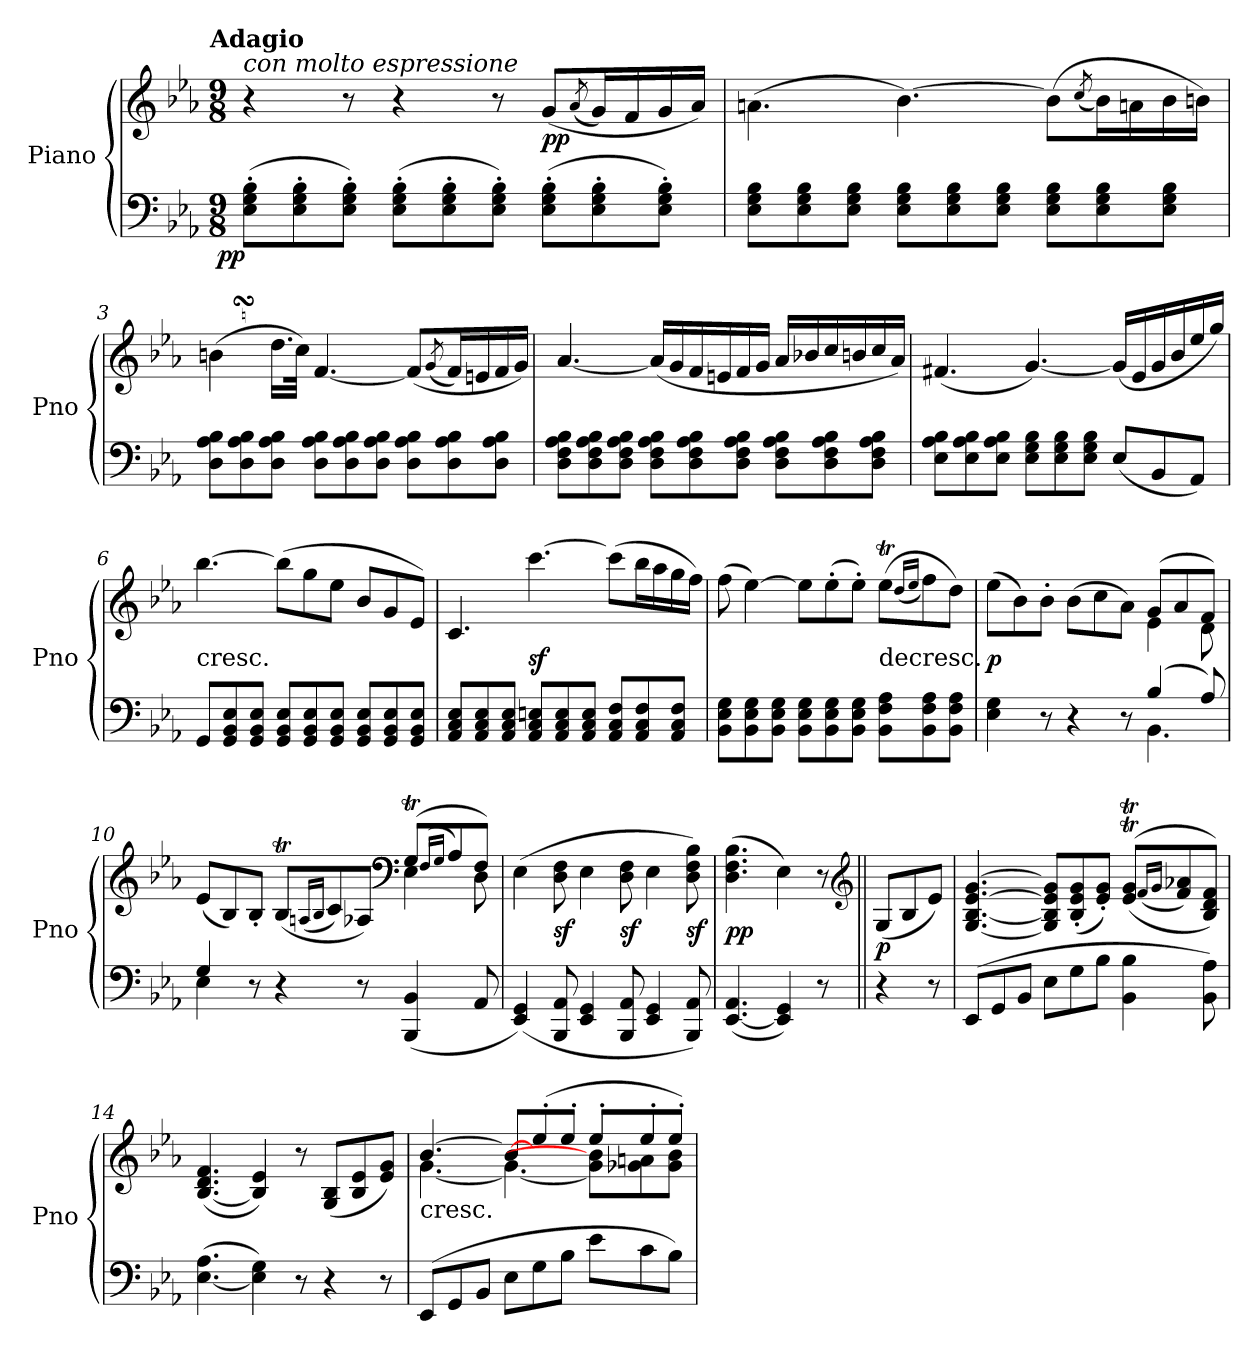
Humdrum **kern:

**kern	**kern	**dynam
*part1	*part1	*part1
*staff2	*staff1	*staff1/2
*I"Piano	*	*
*I'Pno	*	*
*clefF4	*clefG2	*
*k[b-e-a-]	*k[b-e-a-]	*
*E-:	*E-:	*
!!LO:TX:omd:t=Adagio
*M9/8	*M9/8	*
*MM60	*MM60	*
=1	=1	=1
!	!LO:TX:a:i:t=con molto espressione	!
!	!	!LO:DY:b=2:rj
(8E-' 8G' 8B-'L	4r	pp
8E-' 8G' 8B-'	.	.
8E-' 8G' 8B-'J)	8r	.
(8E-' 8G' 8B-'L	4r	.
8E-' 8G' 8B-'	.	.
8E-' 8G' 8B-'J)	8r	.
(8E-' 8G' 8B-'L	(8gL	pp
.	(<8qa-	.
8E-' 8G' 8B-'	16gL)	.
.	16f	.
8E-' 8G' 8B-'J)	16g	.
.	16a-JJ)	.
=2	=2	=2
8E- 8G 8B-L	(4.an\	.
8E- 8G 8B-	.	.
8E- 8G 8B-J	.	.
8E- 8G 8B-L	[4.b-)	.
8E- 8G 8B-	.	.
8E- 8G 8B-J	.	.
8E- 8G 8B-L	(8b-\L]	.
.	(<8qcc	.
8E- 8G 8B-	16b-\L)	.
.	16an\	.
8E- 8G 8B-J	16b-\	.
.	16bn\JJ)	.
=3	=3	=3
8D 8A- 8B-L	(4bnSsS	.
8D 8A- 8B-	.	.
8D 8A- 8B-J	16.ddLL	.
.	32ccJJk)	.
8D 8A- 8B-L	[4.f	.
8D 8A- 8B-	.	.
8D 8A- 8B-J	.	.
8D 8A- 8B-L	(8fL]	.
.	(<8qg	.
8D 8A- 8B-	16fL)	.
.	16en	.
8D 8A- 8B-J	16f	.
.	16gJJ)	.
=4	=4	=4
8D 8F 8A- 8B-L	[4.a-	.
8D 8F 8A- 8B-	.	.
8D 8F 8A- 8B-J	.	.
8D 8F 8A- 8B-L	(16a-LL]	.
.	16g	.
8D 8F 8A- 8B-	16f	.
.	16en	.
8D 8F 8A- 8B-J	16f	.
.	16gJJ	.
8D 8F 8A- 8B-L	16a-/LL	.
.	16b-X/	.
8D 8F 8A- 8B-	16cc/	.
.	16bn/	.
8D 8F 8A- 8B-J	16cc/	.
.	16a-/JJ)	.
=5	=5	=5
8E- 8A- 8B-L	(4.f#X	.
8E- 8A- 8B-	.	.
8E- 8A- 8B-J	.	.
8E- 8G 8B-L	[4.g)	.
8E- 8G 8B-	.	.
8E- 8G 8B-J	.	.
(8E-L	(16g/LL]	.
.	16e-/	.
8BB-	16g/	.
.	16b-/	.
8AA-J)	16ee-/	.
.	16gg/JJ)	.
=6	=6	=6
!	!LO:TX:c:t=cresc.	!
8GGL	[4.bb-	.
8GG 8BB- 8E-	.	.
8GG 8BB- 8E-J	.	.
8GG 8BB- 8E-L	(8bb-L]	.
8GG 8BB- 8E-	8gg	.
8GG 8BB- 8E-J	8ee-J	.
8GG 8BB- 8E-L	8b-L	.
8GG 8BB- 8E-	8g	.
8GG 8BB- 8E-J	8e-J)	.
=7	=7	=7
8AA- 8C 8E-L	4.c	.
8AA- 8C 8E-	.	.
8AA- 8C 8E-J	.	.
8AA- 8C 8EnL	[4.ccc	sf
8AA- 8C 8E	.	.
8AA- 8C 8EJ	.	.
8AA- 8C 8FL	(8cccL]	.
8AA- 8C 8F	16bb-L	.
.	16aa-	.
8AA- 8C 8FJ	16gg	.
.	16ffJJ)	.
=8	=8	=8
8BB- 8E- 8GL	(8ff	.
8BB- 8E- 8G	[4ee-)	.
8BB- 8E- 8GJ	.	.
8BB- 8E- 8GL	8ee-L]	.
8BB- 8E- 8G	(8ee-'	.
8BB- 8E- 8GJ	8ee-'J)	.
!	!LO:TX:c:t=decresc.	!
8BB- 8F 8A-L	(8ee-TL	.
.	(<16qddLL	.
.	16qee-JJ	.
8BB- 8F 8A-	8ff)	.
8BB- 8F 8A-J	8ddJ)	.
=9	=9	=9
*^	*^	*
4E- 4G	2.ryy	(8ee-L	2.ryy	p
.	.	8b-)	.	.
8r	.	8b-'J	.	.
4r	.	(8b-L	.	.
.	.	8cc	.	.
8r	.	8a-J)	.	.
(4B-	4.BB-	(8gL	4e-	.
.	.	8a-	.	.
8A-)	.	8fJ)	8d	.
=10	=10	=10	=10	=10
4G	4E-	(8e-L	2.ryy	.
.	.	8B-)	.	.
8r	2..ryy	8B-'J	.	.
4r	.	(8B-TL	.	.
.	.	(<16qAnLL	.	.
.	.	16qB-JJ	.	.
.	.	8c)	.	.
8r	.	8A-XJ)	.	.
*	*	*clefF4	*	*
(>4BBB- 4BB-	.	(8GtL	4E-	.
.	.	(<16qFLL	.	.
.	.	16qGJJ	.	.
.	.	8A-)	.	.
8AA-	.	8FJ)	8D	.
*v	*v	*	*	*
*	*v	*v	*
=11	=11	=11
(4EE- 4GG)	(4E-	.
8BBB- 8AA-	8D 8F	sf
4EE- 4GG	4E-	.
8BBB- 8AA-	8D 8F	sf
4EE- 4GG	4E-	.
8BBB- 8AA-)	8D 8F 8B-)	sf
=12	=12	=12
(>[4.EE- 4.AA-	(4.D 4.F 4.B-	pp
4EE-] 4GG)	4E-)	.
8r	8r	.
*	*clefG2	*
=||	=||	=||
4r	(8GL	p
.	8B-	.
8r	8e-J)	.
=13	=13	=13
(8EE-L	[4.G [4.B- [4.e- [4.g	.
8GG	.	.
8BB-J	.	.
8E-L	8G] 8B-] 8e-] 8g]L	.
8G	(>8B-'> 8e-'> 8g'>	.
8B-J	8e-'> 8g'>J)	.
4BB- 4B-	(<(>8e-T 8gTL	.
.	(<16qfLL	.
.	16qgJJ	.
.	8f 8a-)	.
8BB- 8A-)	8B- 8d 8fJ))	.
=14	=14	=14
([4.E- 4.A-	(>[4.B- 4.d 4.f	.
4E-] 4G)	4B-] 4e-)	.
8r	8r	.
4r	(8G 8B-L	.
.	8B- 8e-	.
8r	8e- 8gJ)	.
=15	=15	=15
*	*^	*
!	!LO:TX:c:t=cresc.	!	!
(8EE-L	[<4.b-	[4.g	.
8GG	.	.	.
8BB-J	.	.	.
8E-L	8b-L_<	4.g_	.
8G	(8ee-'	.	.
8B-J	8ee-'J	.	.
8e-L	8ee-'L	8g] 8b-]L	.
8c	8ee-'	8g-X 8an	.
8B-J)	8ee-'J)	8g- 8b-J	.
*	*v	*v	*
=	=	=
*-	*-	*-
